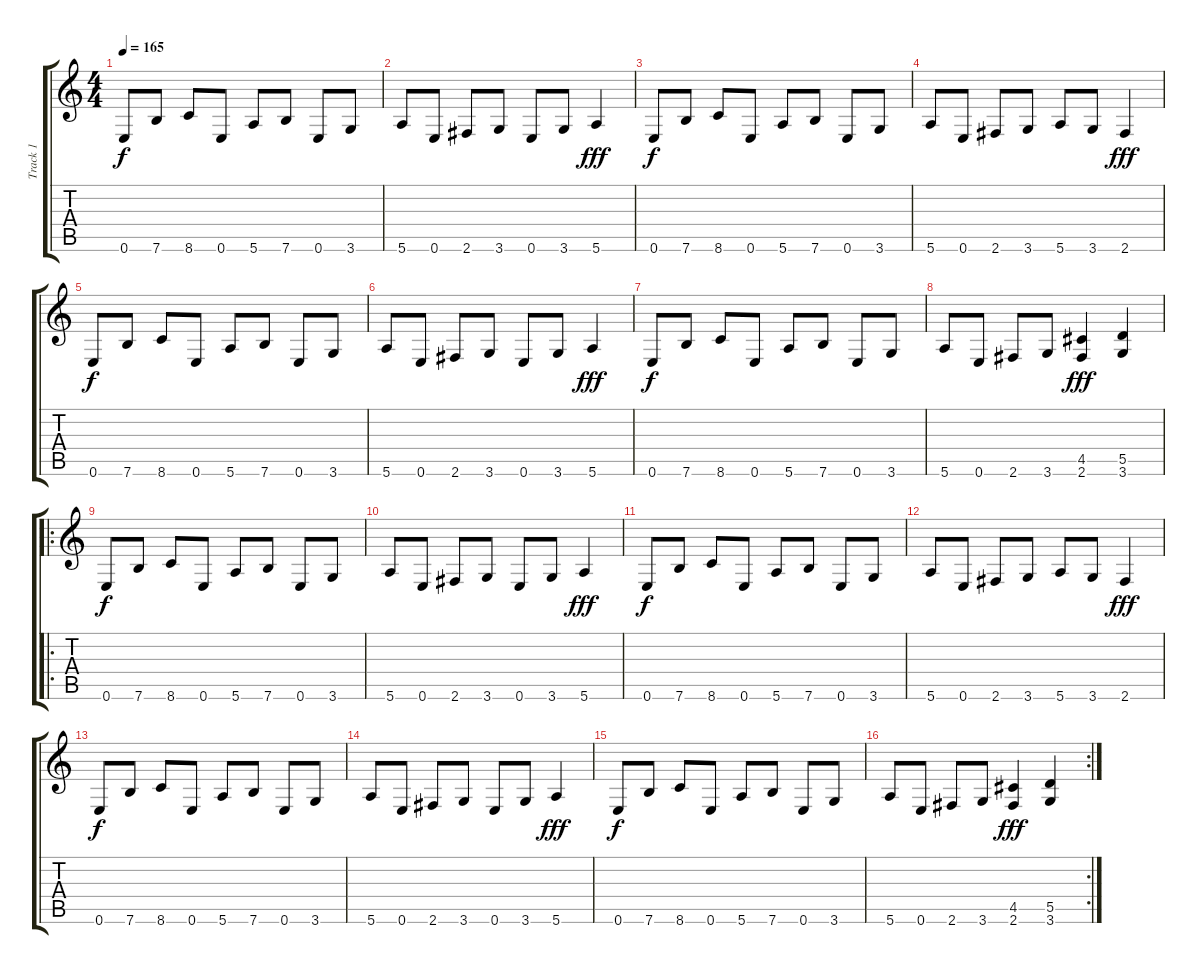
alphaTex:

\track ("Track 1" "Track 1") {instrument distortionguitar}
\staff {score tabs}
\tuning (E4 B3 G3 D3 A2 E2) {hide}
\ts (4 4)
\tempo 165
\clef g2
\ks c
0.6.8{dy f instrument distortionguitar} 7.6.8 8.6.8 0.6.8 5.6.8 7.6.8 0.6.8 3.6.8 |
5.6.8 0.6.8 2.6.8 3.6.8 0.6.8 3.6.8 5.6.4{dy fff} |
0.6.8{dy f} 7.6.8 8.6.8 0.6.8 5.6.8 7.6.8 0.6.8 3.6.8 |
5.6.8 0.6.8 2.6.8 3.6.8 5.6.8 3.6.8 2.6.4{dy fff} |
0.6.8{dy f} 7.6.8 8.6.8 0.6.8 5.6.8 7.6.8 0.6.8 3.6.8 |
5.6.8 0.6.8 2.6.8 3.6.8 0.6.8 3.6.8 5.6.4{dy fff} |
0.6.8{dy f} 7.6.8 8.6.8 0.6.8 5.6.8 7.6.8 0.6.8 3.6.8 |
5.6.8 0.6.8 2.6.8 3.6.8 (4.5 2.6).4{dy fff} (5.5 3.6).4 |
\ro
0.6.8{dy f} 7.6.8 8.6.8 0.6.8 5.6.8 7.6.8 0.6.8 3.6.8 |
5.6.8 0.6.8 2.6.8 3.6.8 0.6.8 3.6.8 5.6.4{dy fff} |
0.6.8{dy f} 7.6.8 8.6.8 0.6.8 5.6.8 7.6.8 0.6.8 3.6.8 |
5.6.8 0.6.8 2.6.8 3.6.8 5.6.8 3.6.8 2.6.4{dy fff} |
0.6.8{dy f} 7.6.8 8.6.8 0.6.8 5.6.8 7.6.8 0.6.8 3.6.8 |
5.6.8 0.6.8 2.6.8 3.6.8 0.6.8 3.6.8 5.6.4{dy fff} |
0.6.8{dy f} 7.6.8 8.6.8 0.6.8 5.6.8 7.6.8 0.6.8 3.6.8 |
\rc 2
5.6.8 0.6.8 2.6.8 3.6.8 (4.5 2.6).4{dy fff} (5.5 3.6).4
